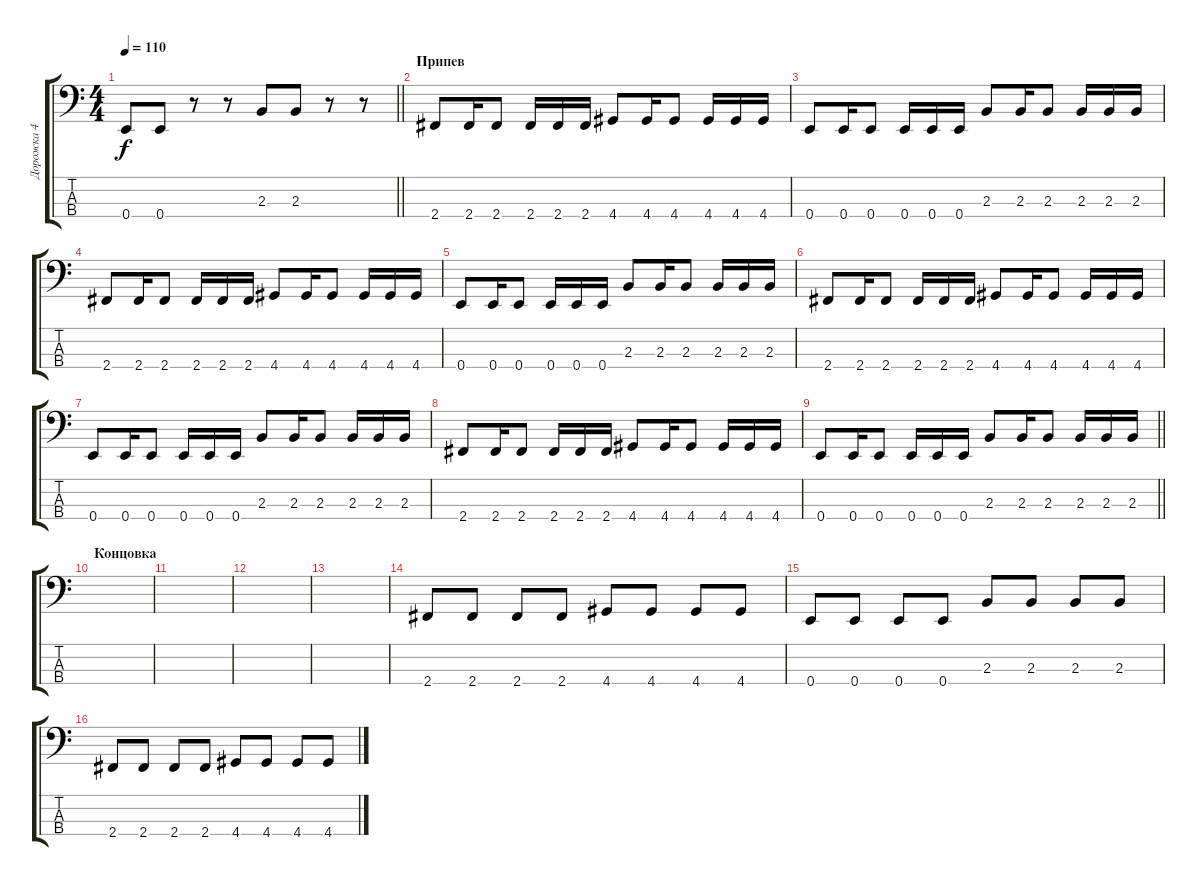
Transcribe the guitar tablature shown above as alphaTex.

\track ("Дорожка 4" "Дорожка 4") {instrument electricbassfinger}
\staff {score tabs}
\tuning (G2 D2 A1 E1) {hide}
\ts (4 4)
\tempo 110
\clef f4
\barLineRight lightlight
\ks c
0.4.8{dy f} 0.4.8 r.8 r.8 2.3.8 2.3.8 r.8 r.8 |
\section ("" "Припев")
2.4.8 2.4.16 2.4.8 2.4.16 2.4.16 2.4.16 4.4.8 4.4.16 4.4.8 4.4.16 4.4.16 4.4.16 |
0.4.8 0.4.16 0.4.8 0.4.16 0.4.16 0.4.16 2.3.8 2.3.16 2.3.8 2.3.16 2.3.16 2.3.16 |
2.4.8 2.4.16 2.4.8 2.4.16 2.4.16 2.4.16 4.4.8 4.4.16 4.4.8 4.4.16 4.4.16 4.4.16 |
0.4.8 0.4.16 0.4.8 0.4.16 0.4.16 0.4.16 2.3.8 2.3.16 2.3.8 2.3.16 2.3.16 2.3.16 |
2.4.8 2.4.16 2.4.8 2.4.16 2.4.16 2.4.16 4.4.8 4.4.16 4.4.8 4.4.16 4.4.16 4.4.16 |
0.4.8 0.4.16 0.4.8 0.4.16 0.4.16 0.4.16 2.3.8 2.3.16 2.3.8 2.3.16 2.3.16 2.3.16 |
2.4.8 2.4.16 2.4.8 2.4.16 2.4.16 2.4.16 4.4.8 4.4.16 4.4.8 4.4.16 4.4.16 4.4.16 |
\barLineRight lightlight
0.4.8 0.4.16 0.4.8 0.4.16 0.4.16 0.4.16 2.3.8 2.3.16 2.3.8 2.3.16 2.3.16 2.3.16 |
\section ("" "Концовка")
|
|
|
|
2.4.8 2.4.8 2.4.8 2.4.8 4.4.8 4.4.8 4.4.8 4.4.8 |
0.4.8 0.4.8 0.4.8 0.4.8 2.3.8 2.3.8 2.3.8 2.3.8 |
2.4.8 2.4.8 2.4.8 2.4.8 4.4.8 4.4.8 4.4.8 4.4.8
